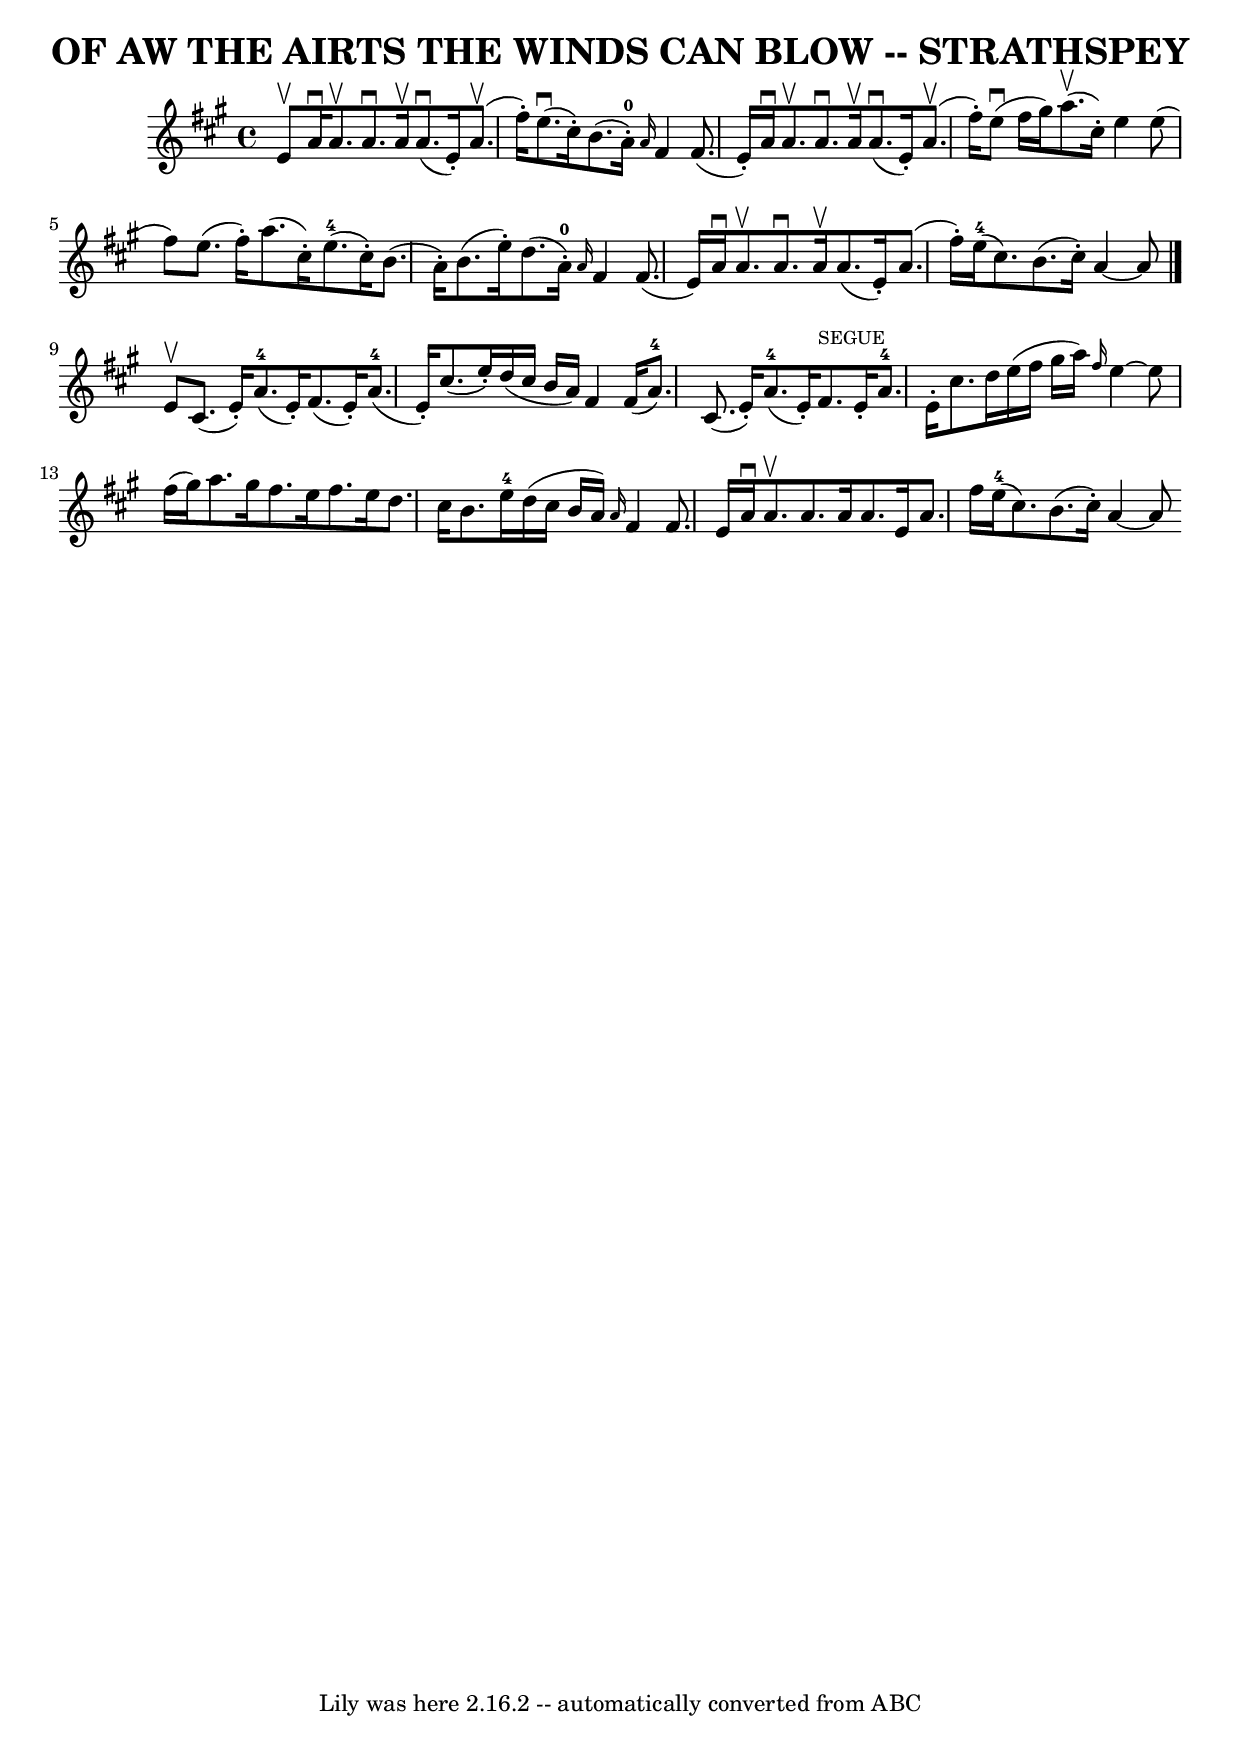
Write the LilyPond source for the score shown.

\version "2.16.2"
\include "Mammoth.ily"
\header {
  %% book = "Ryan's Mammoth Collection of Fiddle Tunes"
 composer = ""
 crossRefNumber = "1"
 footnotes = "\\\\\"4\" fingering on {A
}F4 grace notes omitted because several ABC programs complain."
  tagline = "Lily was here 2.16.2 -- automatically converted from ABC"
  title = "OF AW THE AIRTS THE WINDS CAN BLOW -- STRATHSPEY"

}
voicedefault =  {


  \override Staff.TimeSignature #'style = #'C
  \time 4/4 
  \key a \major e'8^\upbow    |
 a'16^\downbow a'8.^\upbow a'8.^\downbow a'16^\upbow a'8. (^\downbow e'16-.) a'8. (^\upbow fs''16-.)    |
 e''8. (^\downbow cs''16-.)   
 b'8. (a'16-0-.) \grace { a'16   			 } fs'4 fs'8. (e'16-.)    |
 a'16^\downbow a'8.^\upbow a'8.^\downbow a'16^\upbow a'8. (^\downbow e'16-.) a'8. (^\upbow fs''16-.)    |
  
 e''8 (^\downbow fs''16 gs''16) a''8. (^\upbow cs''16-.) e''4 e''8 (fs''8)    |
 e''8. (fs''16-.) a''8. ( cs''16-.) e''8.-4(cs''16-.) b'8. (a'16-.)    |
  
 b'8. (e''16-.) d''8. (a'16-0-.) \grace { a'16  
					  } fs'4 fs'8. (e'16)    |
 a'16^\downbow a'8.^\upbow a'8.^\downbow a'16^\upbow a'8. (e'16-.) a'8. (fs''16-.)    |
 e''16-4(cs''8.) b'8. (cs''16-.) a'4   ~ a'8    \bar "|." e'8^\upbow    |
 cs'8. (e'16-.) a'8.-4(e'16-.) fs'8. (e'16-.) a'8.-4(e'16-.)    |
 cs''8. (e''16-.) d''16 (cs''16 b'16 a'16) fs'4 fs'16 (a'8.-4)    |
 cs'8. (e'16-.) a'8.-4(e'16-.) fs'8.^\segue e'16-. a'8.-4 e'16-.    |
 cs''8. d''16 e''16 (fs''16 gs''16 a''16) 
  \grace { fs''16   	 } e''4   ~ e''8 fs''16 (gs''16)    |
  
 a''8. gs''16 fs''8. e''16 fs''8. e''16 d''8. cs''16     |
 b'8. e''16-4 d''16 (cs''16 b'16 a'16) \grace { a'16   	    } fs'4 fs'8. e'16     |
 a'16^\downbow a'8.^\upbow a'8. a'16 a'8. e'16 a'8. fs''16     |
  
 e''16-4(cs''8.) b'8. (cs''16-.) a'4   ~ a'8       \bar " |."   

}

\score{
  <<

    \context Staff="default"
    {
      \voicedefault 
      
    }

  >>
  \layout {
    
  }
  \midi {
  }

}
